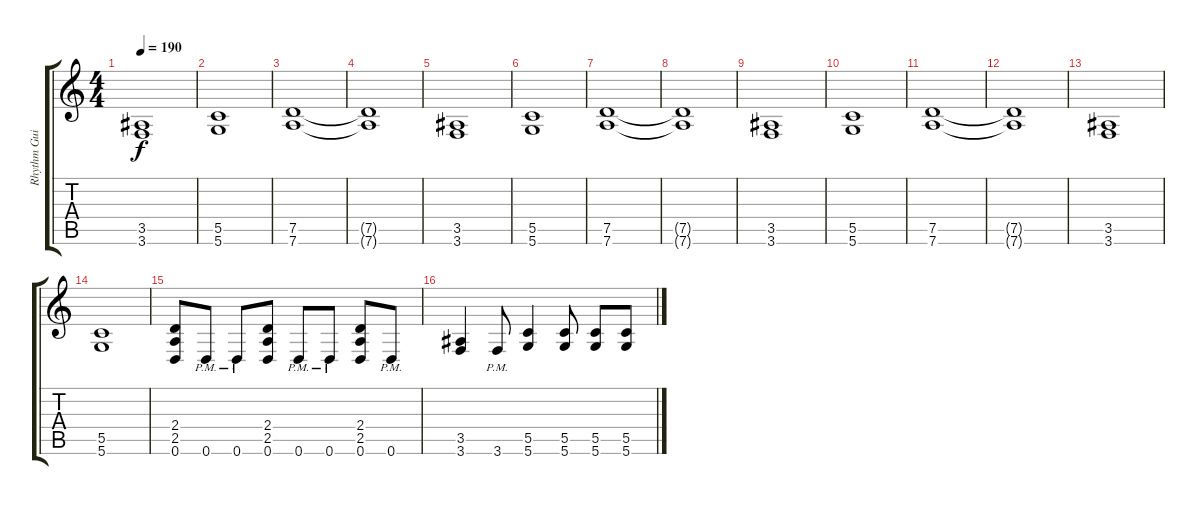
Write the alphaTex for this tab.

\track ("Rhythm Guitar" "Rhythm Gui") {instrument distortionguitar}
\staff {score tabs}
\tuning (D4 A3 F3 C3 G2 D2) {hide}
\ts (4 4)
\tempo 190
\clef g2
\ks c
(3.5 3.6).1{dy f} |
(5.5 5.6).1 |
(7.5 7.6).1 |
(7.5{t} 7.6{t}).1 |
(3.5 3.6).1 |
(5.5 5.6).1 |
(7.5 7.6).1 |
(7.5{t} 7.6{t}).1 |
(3.5 3.6).1 |
(5.5 5.6).1 |
(7.5 7.6).1 |
(7.5{t} 7.6{t}).1 |
(3.5 3.6).1 |
(5.5 5.6).1 |
(2.4 2.5 0.6).8 0.6{pm}.8 0.6{pm}.8 (2.4 2.5 0.6).8 0.6{pm}.8 0.6{pm}.8 (2.4 2.5 0.6).8 0.6{pm}.8 |
(3.5 3.6).4 3.6{pm}.8 (5.5 5.6).4 (5.5 5.6).8 (5.5 5.6).8 (5.5 5.6).8
